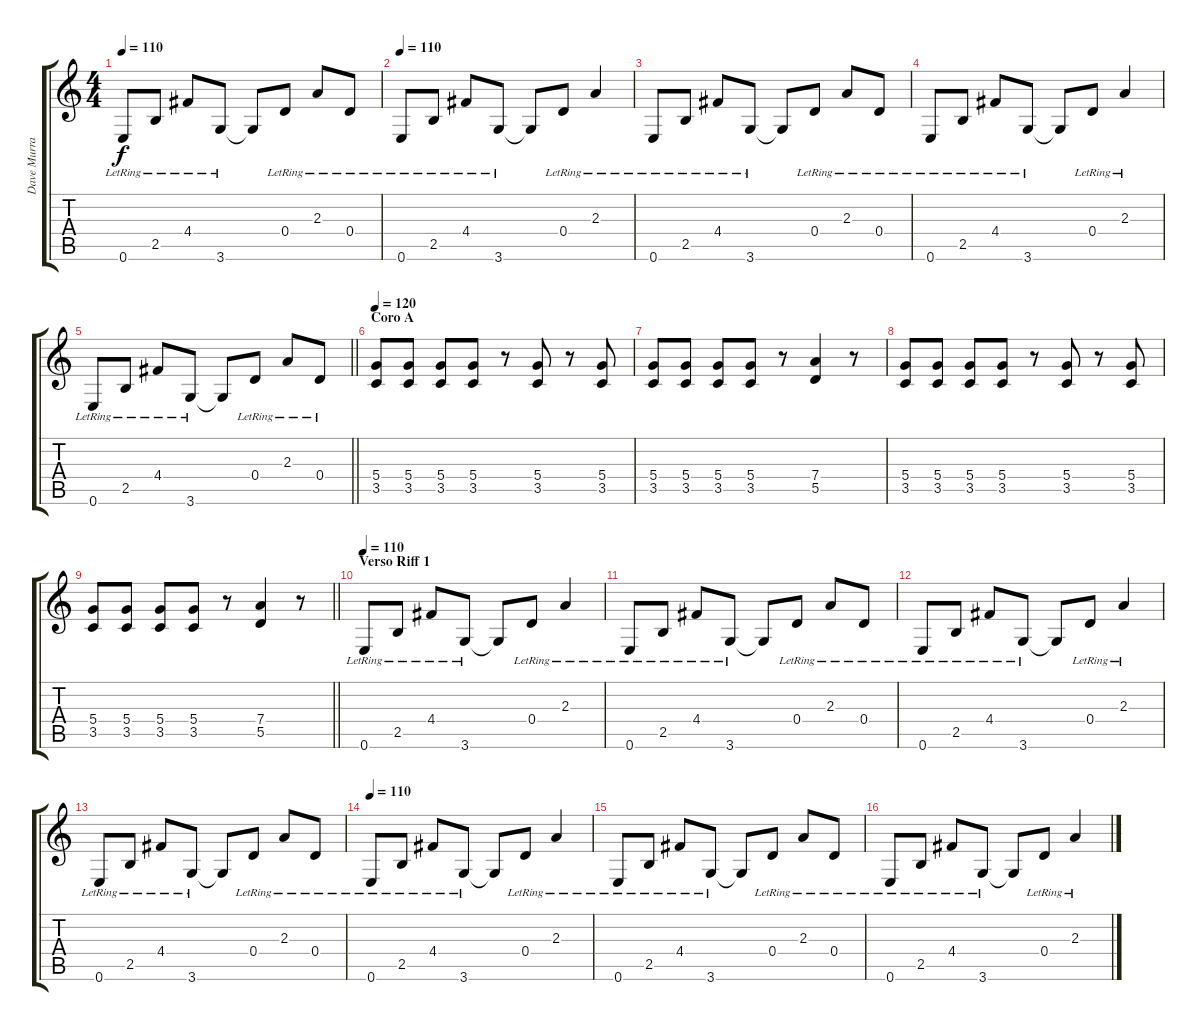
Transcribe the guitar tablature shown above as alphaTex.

\track ("Dave Murray" "Dave Murra") {instrument distortionguitar}
\staff {score tabs}
\tuning (E4 B3 G3 D3 A2 E2) {hide}
\ts (4 4)
\tempo 110
\clef g2
\ks c
0.6{lr}.8{dy f} 2.5{lr}.8 4.4{lr}.8 3.6{lr}.8 3.6{t}.8 0.4{lr}.8 2.3{lr}.8 0.4{lr}.8 |
\tempo 110
0.6{lr}.8 2.5{lr}.8 4.4{lr}.8 3.6{lr}.8 3.6{t}.8 0.4{lr}.8 2.3{lr}.4 |
0.6{lr}.8 2.5{lr}.8 4.4{lr}.8 3.6{lr}.8 3.6{t}.8 0.4{lr}.8 2.3{lr}.8 0.4{lr}.8 |
0.6{lr}.8 2.5{lr}.8 4.4{lr}.8 3.6{lr}.8 3.6{t}.8 0.4{lr}.8 2.3{lr}.4 |
\barLineRight lightlight
0.6{lr}.8 2.5{lr}.8 4.4{lr}.8 3.6{lr}.8 3.6{t}.8 0.4{lr}.8 2.3{lr}.8 0.4{lr}.8 |
\section ("" "Coro A")
\tempo 120
(5.4 3.5).8{instrument distortionguitar} (5.4 3.5).8 (5.4 3.5).8 (5.4 3.5).8 r.8 (5.4 3.5).8 r.8 (5.4 3.5).8 |
(5.4 3.5).8 (5.4 3.5).8 (5.4 3.5).8 (5.4 3.5).8 r.8 (7.4 5.5).4 r.8 |
(5.4 3.5).8 (5.4 3.5).8 (5.4 3.5).8 (5.4 3.5).8 r.8 (5.4 3.5).8 r.8 (5.4 3.5).8 |
\barLineRight lightlight
(5.4 3.5).8 (5.4 3.5).8 (5.4 3.5).8 (5.4 3.5).8 r.8 (7.4 5.5).4 r.8 |
\section ("" "Verso Riff 1")
\tempo 110
0.6{lr}.8{instrument acousticguitarsteel} 2.5{lr}.8 4.4{lr}.8 3.6{lr}.8 3.6{t}.8 0.4{lr}.8 2.3{lr}.4 |
0.6{lr}.8 2.5{lr}.8 4.4{lr}.8 3.6{lr}.8 3.6{t}.8 0.4{lr}.8 2.3{lr}.8 0.4{lr}.8 |
0.6{lr}.8 2.5{lr}.8 4.4{lr}.8 3.6{lr}.8 3.6{t}.8 0.4{lr}.8 2.3{lr}.4 |
0.6{lr}.8 2.5{lr}.8 4.4{lr}.8 3.6{lr}.8 3.6{t}.8 0.4{lr}.8 2.3{lr}.8 0.4{lr}.8 |
\tempo 110
0.6{lr}.8 2.5{lr}.8 4.4{lr}.8 3.6{lr}.8 3.6{t}.8 0.4{lr}.8 2.3{lr}.4 |
0.6{lr}.8 2.5{lr}.8 4.4{lr}.8 3.6{lr}.8 3.6{t}.8 0.4{lr}.8 2.3{lr}.8 0.4{lr}.8 |
0.6{lr}.8 2.5{lr}.8 4.4{lr}.8 3.6{lr}.8 3.6{t}.8 0.4{lr}.8 2.3{lr}.4
